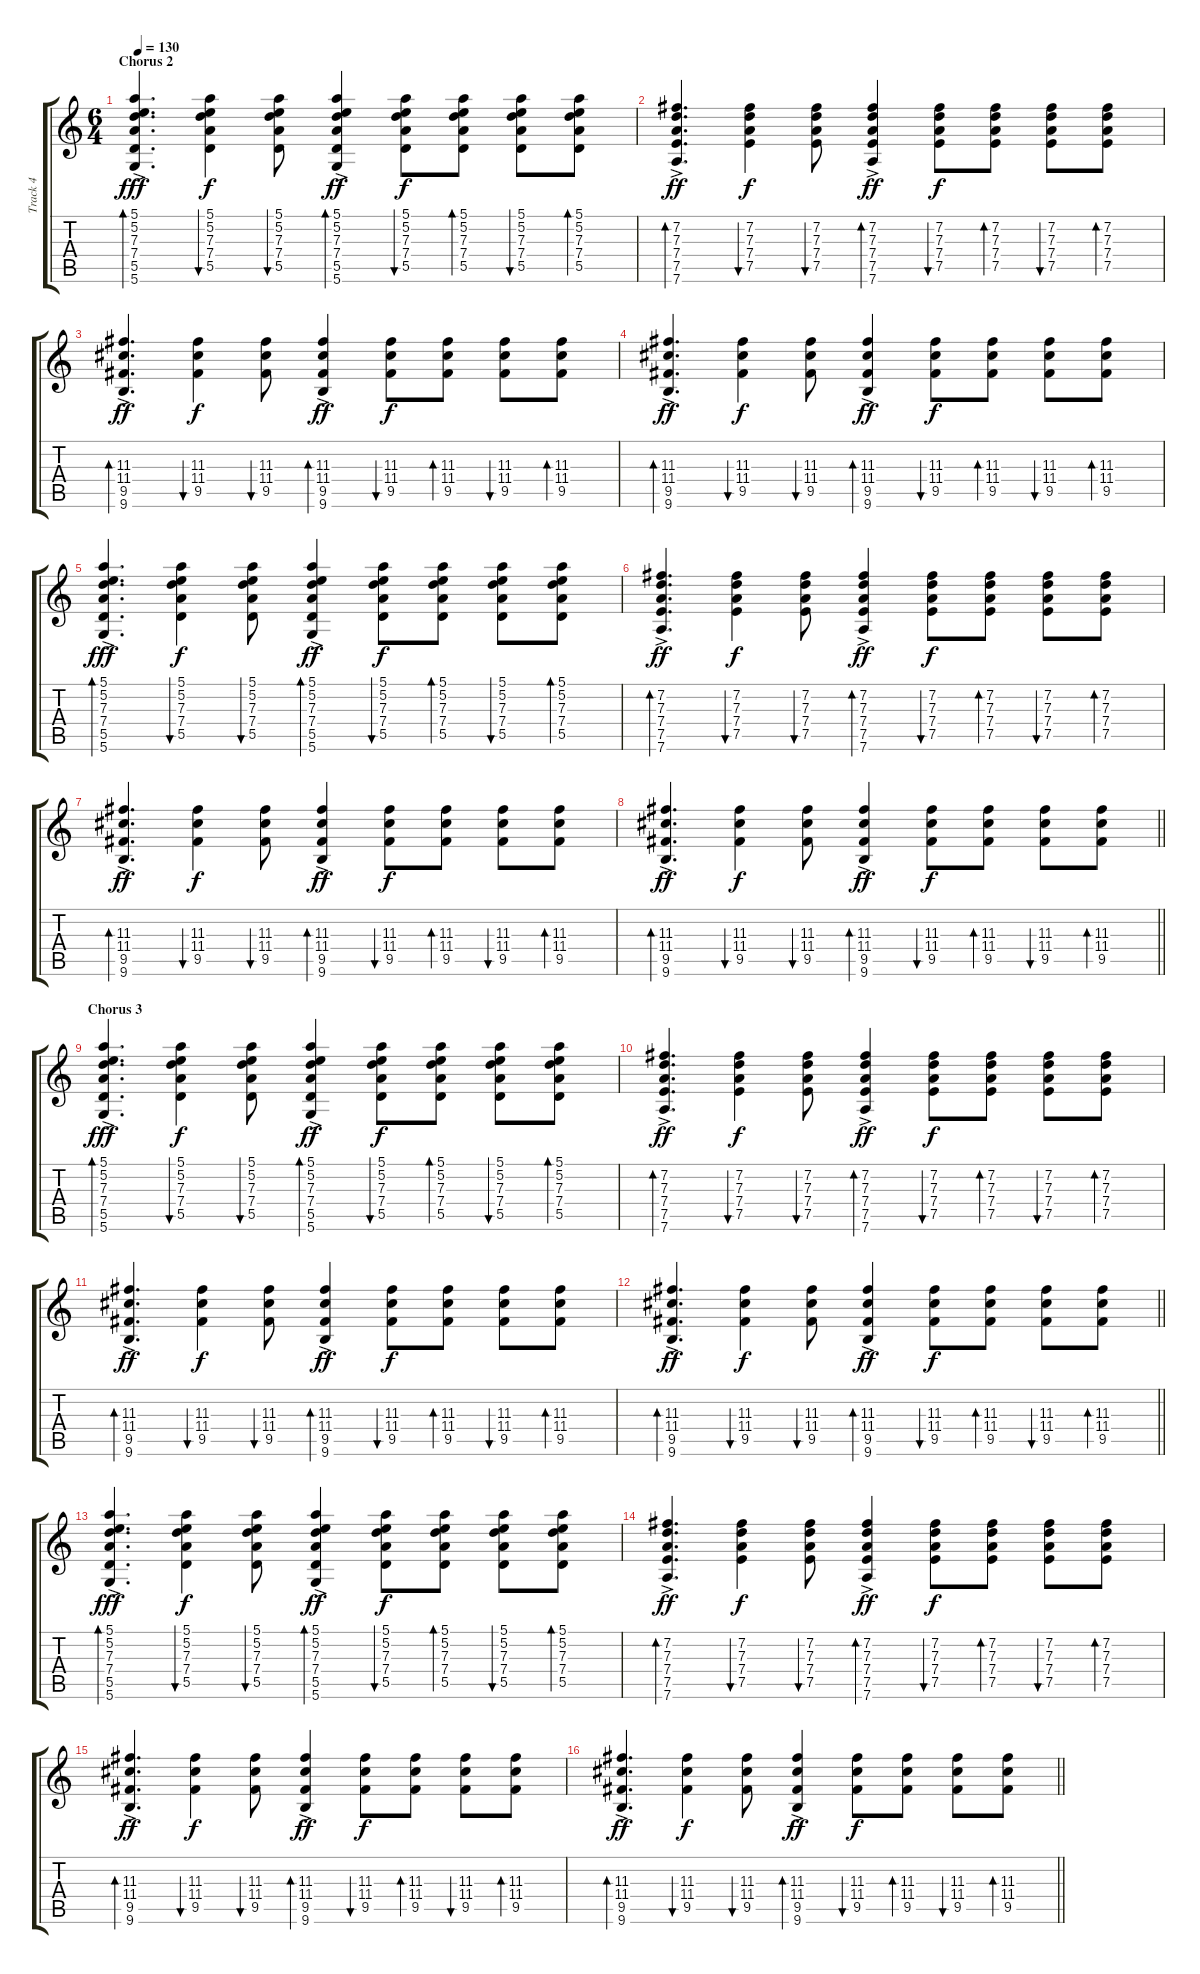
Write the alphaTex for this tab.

\track ("Track 4" "Track 4") {instrument acousticguitarsteel}
\staff {score tabs}
\tuning (E4 B3 G3 D3 A2 D2) {hide}
\ts (6 4)
\section ("" "Chorus 2")
\tempo 130
\clef g2
\ks c
(5.1{ac} 5.2{ac} 7.3{ac} 7.4{ac} 5.5{ac} 5.6{ac}).4{d bd 120 dy fff volume 5} (5.1 5.2 7.3 7.4 5.5).4{bu 60 dy f} (5.1 5.2 7.3 7.4 5.5).8{bu 60} (5.1{ac} 5.2{ac} 7.3{ac} 7.4{ac} 5.5{ac} 5.6{ac}).4{bd 120 dy ff} (5.1 5.2 7.3 7.4 5.5).8{bu 60 dy f} (5.1 5.2 7.3 7.4 5.5).8{bd 60} (5.1 5.2 7.3 7.4 5.5).8{bu 60} (5.1 5.2 7.3 7.4 5.5).8{bd 60} |
(7.2{ac} 7.3{ac} 7.4{ac} 7.5{ac} 7.6{ac}).4{d bd 120 dy ff} (7.2 7.3 7.4 7.5).4{bu 60 dy f} (7.2 7.3 7.4 7.5).8{bu 60} (7.2{ac} 7.3{ac} 7.4{ac} 7.5{ac} 7.6{ac}).4{bd 120 dy ff} (7.2 7.3 7.4 7.5).8{bu 60 dy f} (7.2 7.3 7.4 7.5).8{bd 60} (7.2 7.3 7.4 7.5).8{bu 60} (7.2 7.3 7.4 7.5).8{bd 60} |
(11.3{ac} 11.4{ac} 9.5{ac} 9.6{ac}).4{d bd 120 dy ff} (11.3 11.4 9.5).4{bu 60 dy f} (11.3 11.4 9.5).8{bu 60} (11.3{ac} 11.4{ac} 9.5{ac} 9.6{ac}).4{bd 120 dy ff} (11.3 11.4 9.5).8{bu 60 dy f} (11.3 11.4 9.5).8{bd 60} (11.3 11.4 9.5).8{bu 60} (11.3 11.4 9.5).8{bd 60} |
(11.3{ac} 11.4{ac} 9.5{ac} 9.6{ac}).4{d bd 120 dy ff} (11.3 11.4 9.5).4{bu 60 dy f} (11.3 11.4 9.5).8{bu 60} (11.3{ac} 11.4{ac} 9.5{ac} 9.6{ac}).4{bd 120 dy ff} (11.3 11.4 9.5).8{bu 60 dy f} (11.3 11.4 9.5).8{bd 60} (11.3 11.4 9.5).8{bu 60} (11.3 11.4 9.5).8{bd 60} |
(5.1{ac} 5.2{ac} 7.3{ac} 7.4{ac} 5.5{ac} 5.6{ac}).4{d bd 120 dy fff} (5.1 5.2 7.3 7.4 5.5).4{bu 60 dy f} (5.1 5.2 7.3 7.4 5.5).8{bu 60} (5.1{ac} 5.2{ac} 7.3{ac} 7.4{ac} 5.5{ac} 5.6{ac}).4{bd 120 dy ff} (5.1 5.2 7.3 7.4 5.5).8{bu 60 dy f} (5.1 5.2 7.3 7.4 5.5).8{bd 60} (5.1 5.2 7.3 7.4 5.5).8{bu 60} (5.1 5.2 7.3 7.4 5.5).8{bd 60} |
(7.2{ac} 7.3{ac} 7.4{ac} 7.5{ac} 7.6{ac}).4{d bd 120 dy ff} (7.2 7.3 7.4 7.5).4{bu 60 dy f} (7.2 7.3 7.4 7.5).8{bu 60} (7.2{ac} 7.3{ac} 7.4{ac} 7.5{ac} 7.6{ac}).4{bd 120 dy ff} (7.2 7.3 7.4 7.5).8{bu 60 dy f} (7.2 7.3 7.4 7.5).8{bd 60} (7.2 7.3 7.4 7.5).8{bu 60} (7.2 7.3 7.4 7.5).8{bd 60} |
(11.3{ac} 11.4{ac} 9.5{ac} 9.6{ac}).4{d bd 120 dy ff} (11.3 11.4 9.5).4{bu 60 dy f} (11.3 11.4 9.5).8{bu 60} (11.3{ac} 11.4{ac} 9.5{ac} 9.6{ac}).4{bd 120 dy ff} (11.3 11.4 9.5).8{bu 60 dy f} (11.3 11.4 9.5).8{bd 60} (11.3 11.4 9.5).8{bu 60} (11.3 11.4 9.5).8{bd 60} |
\barLineRight lightlight
(11.3{ac} 11.4{ac} 9.5{ac} 9.6{ac}).4{d bd 120 dy ff} (11.3 11.4 9.5).4{bu 60 dy f} (11.3 11.4 9.5).8{bu 60} (11.3{ac} 11.4{ac} 9.5{ac} 9.6{ac}).4{bd 120 dy ff} (11.3 11.4 9.5).8{bu 60 dy f} (11.3 11.4 9.5).8{bd 60} (11.3 11.4 9.5).8{bu 60} (11.3 11.4 9.5).8{bd 60} |
\section ("" "Chorus 3")
(5.1{ac} 5.2{ac} 7.3{ac} 7.4{ac} 5.5{ac} 5.6{ac}).4{d bd 120 dy fff volume 1} (5.1 5.2 7.3 7.4 5.5).4{bu 60 dy f} (5.1 5.2 7.3 7.4 5.5).8{bu 60} (5.1{ac} 5.2{ac} 7.3{ac} 7.4{ac} 5.5{ac} 5.6{ac}).4{bd 120 dy ff} (5.1 5.2 7.3 7.4 5.5).8{bu 60 dy f} (5.1 5.2 7.3 7.4 5.5).8{bd 60} (5.1 5.2 7.3 7.4 5.5).8{bu 60} (5.1 5.2 7.3 7.4 5.5).8{bd 60} |
(7.2{ac} 7.3{ac} 7.4{ac} 7.5{ac} 7.6{ac}).4{d bd 120 dy ff} (7.2 7.3 7.4 7.5).4{bu 60 dy f} (7.2 7.3 7.4 7.5).8{bu 60} (7.2{ac} 7.3{ac} 7.4{ac} 7.5{ac} 7.6{ac}).4{bd 120 dy ff} (7.2 7.3 7.4 7.5).8{bu 60 dy f} (7.2 7.3 7.4 7.5).8{bd 60} (7.2 7.3 7.4 7.5).8{bu 60} (7.2 7.3 7.4 7.5).8{bd 60} |
(11.3{ac} 11.4{ac} 9.5{ac} 9.6{ac}).4{d bd 120 dy ff} (11.3 11.4 9.5).4{bu 60 dy f} (11.3 11.4 9.5).8{bu 60} (11.3{ac} 11.4{ac} 9.5{ac} 9.6{ac}).4{bd 120 dy ff} (11.3 11.4 9.5).8{bu 60 dy f} (11.3 11.4 9.5).8{bd 60} (11.3 11.4 9.5).8{bu 60} (11.3 11.4 9.5).8{bd 60} |
\barLineRight lightlight
(11.3{ac} 11.4{ac} 9.5{ac} 9.6{ac}).4{d bd 120 dy ff} (11.3 11.4 9.5).4{bu 60 dy f} (11.3 11.4 9.5).8{bu 60} (11.3{ac} 11.4{ac} 9.5{ac} 9.6{ac}).4{bd 120 dy ff} (11.3 11.4 9.5).8{bu 60 dy f} (11.3 11.4 9.5).8{bd 60} (11.3 11.4 9.5).8{bu 60} (11.3 11.4 9.5).8{bd 60} |
(5.1{ac} 5.2{ac} 7.3{ac} 7.4{ac} 5.5{ac} 5.6{ac}).4{d bd 120 dy fff} (5.1 5.2 7.3 7.4 5.5).4{bu 60 dy f} (5.1 5.2 7.3 7.4 5.5).8{bu 60} (5.1{ac} 5.2{ac} 7.3{ac} 7.4{ac} 5.5{ac} 5.6{ac}).4{bd 120 dy ff} (5.1 5.2 7.3 7.4 5.5).8{bu 60 dy f} (5.1 5.2 7.3 7.4 5.5).8{bd 60} (5.1 5.2 7.3 7.4 5.5).8{bu 60} (5.1 5.2 7.3 7.4 5.5).8{bd 60} |
(7.2{ac} 7.3{ac} 7.4{ac} 7.5{ac} 7.6{ac}).4{d bd 120 dy ff} (7.2 7.3 7.4 7.5).4{bu 60 dy f} (7.2 7.3 7.4 7.5).8{bu 60} (7.2{ac} 7.3{ac} 7.4{ac} 7.5{ac} 7.6{ac}).4{bd 120 dy ff} (7.2 7.3 7.4 7.5).8{bu 60 dy f} (7.2 7.3 7.4 7.5).8{bd 60} (7.2 7.3 7.4 7.5).8{bu 60} (7.2 7.3 7.4 7.5).8{bd 60} |
(11.3{ac} 11.4{ac} 9.5{ac} 9.6{ac}).4{d bd 120 dy ff} (11.3 11.4 9.5).4{bu 60 dy f} (11.3 11.4 9.5).8{bu 60} (11.3{ac} 11.4{ac} 9.5{ac} 9.6{ac}).4{bd 120 dy ff} (11.3 11.4 9.5).8{bu 60 dy f} (11.3 11.4 9.5).8{bd 60} (11.3 11.4 9.5).8{bu 60} (11.3 11.4 9.5).8{bd 60} |
\barLineRight lightlight
(11.3{ac} 11.4{ac} 9.5{ac} 9.6{ac}).4{d bd 120 dy ff} (11.3 11.4 9.5).4{bu 60 dy f} (11.3 11.4 9.5).8{bu 60} (11.3{ac} 11.4{ac} 9.5{ac} 9.6{ac}).4{bd 120 dy ff} (11.3 11.4 9.5).8{bu 60 dy f} (11.3 11.4 9.5).8{bd 60} (11.3 11.4 9.5).8{bu 60} (11.3 11.4 9.5).8{bd 60}
